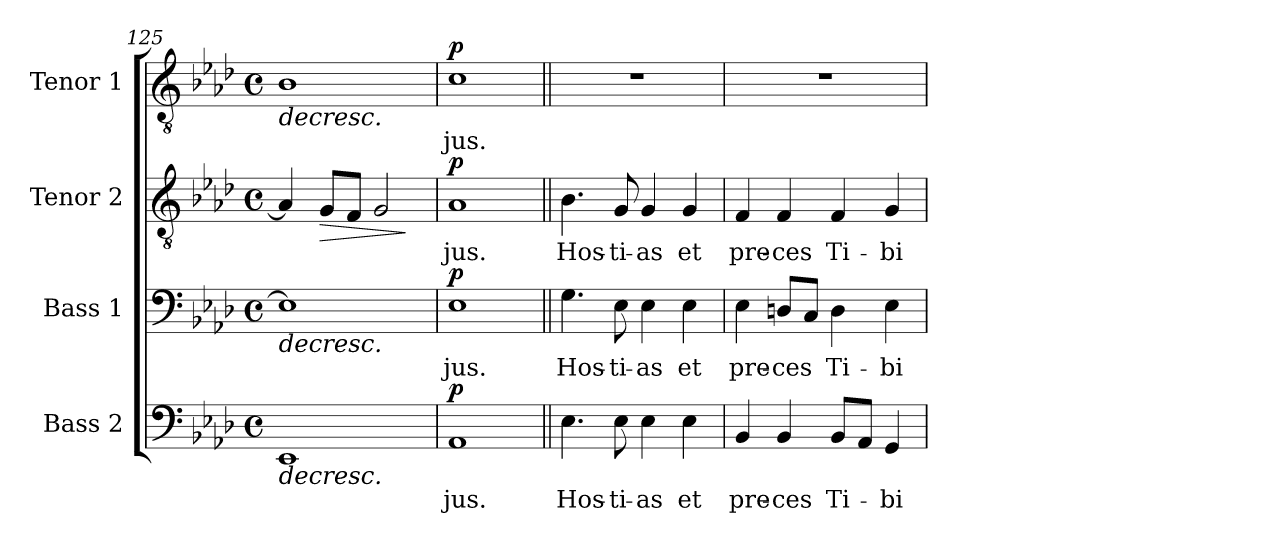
**kern	**text	**dynam	**kern	**text	**dynam	**kern	**text	**dynam	**kern	**text	**dynam
*part4	*part4	*part4	*part3	*part3	*part3	*part2	*part2	*part2	*part1	*part1	*part1
*staff4	*staff4	*staff4	*staff3	*staff3	*staff3	*staff2	*staff2	*staff2	*staff1	*staff1	*staff1
*I"Bass 2	*	*	*I"Bass 1	*	*	*I"Tenor 2	*	*	*I"Tenor 1	*	*
*I'B. 2	*	*	*I'B. 1	*	*	*I'T. 2	*	*	*I'T. 1	*	*
*clefF4	*	*	*clefF4	*	*	*clefGv2	*	*	*clefGv2	*	*
*k[b-e-a-d-]	*	*	*k[b-e-a-d-]	*	*	*k[b-e-a-d-]	*	*	*k[b-e-a-d-]	*	*
*A-:	*	*	*A-:	*	*	*A-:	*	*	*A-:	*	*
*M4/4	*	*	*M4/4	*	*	*M4/4	*	*	*M4/4	*	*
*met(c)	*	*	*met(c)	*	*	*met(c)	*	*	*met(c)	*	*
=125	=125	=125	=125	=125	=125	=125	=125	=125	=125	=125	=125
!	!	!LO:HP:b	!	!	!LO:HP:b	!	!	!	!	!	!LO:HP:b
1EE-	.	>	1E-]	.	>	4A-/]	.	.	1B-	.	>
!	!	!	!	!	!	!	!	!LO:HP:b	!	!	!
.	.	.	.	.	.	8G/L	.	>	.	.	.
.	.	.	.	.	.	8F/J	.	.	.	.	.
.	.	.	.	.	.	2G/	.	.	.	.	.
.	.	.	.	.	.	.	.	]	.	.	.
=126	=126	=126	=126	=126	=126	=126	=126	=126	=126	=126	=126
!	!LO:LY:b	!LO:DY:a	!	!LO:LY:b	!LO:DY:a	!	!LO:LY:b	!LO:DY:a	!	!LO:LY:b	!LO:DY:a
1AA-	-jus.	p	1E-	-jus.	p	1A-	-jus.	p	1c	-jus.	p
.	.	]	.	.	]	.	.	.	.	.	]
=127||	=127||	=127||	=127||	=127||	=127||	=127||	=127||	=127||	=127||	=127||	=127||
!	!LO:LY:b	!	!	!LO:LY:b	!	!	!LO:LY:b	!	!	!	!
4.E-\	Hos-	.	4.G\	Hos-	.	4.B-\	Hos-	.	1r	.	.
!	!LO:LY:b	!	!	!LO:LY:b	!	!	!LO:LY:b	!	!	!	!
8E-\	-ti-	.	8E-\	-ti-	.	8G/	-ti-	.	.	.	.
!	!LO:LY:b	!	!	!LO:LY:b	!	!	!LO:LY:b	!	!	!	!
4E-\	-as	.	4E-\	-as	.	4G/	-as	.	.	.	.
!	!LO:LY:b	!	!	!LO:LY:b	!	!	!LO:LY:b	!	!	!	!
4E-\	et	.	4E-\	et	.	4G/	et	.	.	.	.
!!LO:LB:g=z
=128	=128	=128	=128	=128	=128	=128	=128	=128	=128	=128	=128
!	!LO:LY:b	!	!	!LO:LY:b	!	!	!LO:LY:b	!	!	!	!
4BB-/	pre-	.	4E-\	pre-	.	4F/	pre-	.	1r	.	.
!	!LO:LY:b	!	!	!LO:LY:b	!	!	!LO:LY:b	!	!	!	!
4BB-/	-ces	.	8Dn/L	-ces	.	4F/	-ces	.	.	.	.
.	.	.	8C/J	.	.	.	.	.	.	.	.
!	!LO:LY:b	!	!	!LO:LY:b	!	!	!LO:LY:b	!	!	!	!
8BB-/L	Ti-	.	4D\	Ti-	.	4F/	Ti-	.	.	.	.
8AA-/J	.	.	.	.	.	.	.	.	.	.	.
!	!LO:LY:b	!	!	!LO:LY:b	!	!	!LO:LY:b	!	!	!	!
4GG/	-bi	.	4E-\	-bi	.	4G/	-bi	.	.	.	.
=	=	=	=	=	=	=	=	=	=	=	=
*-	*-	*-	*-	*-	*-	*-	*-	*-	*-	*-	*-
